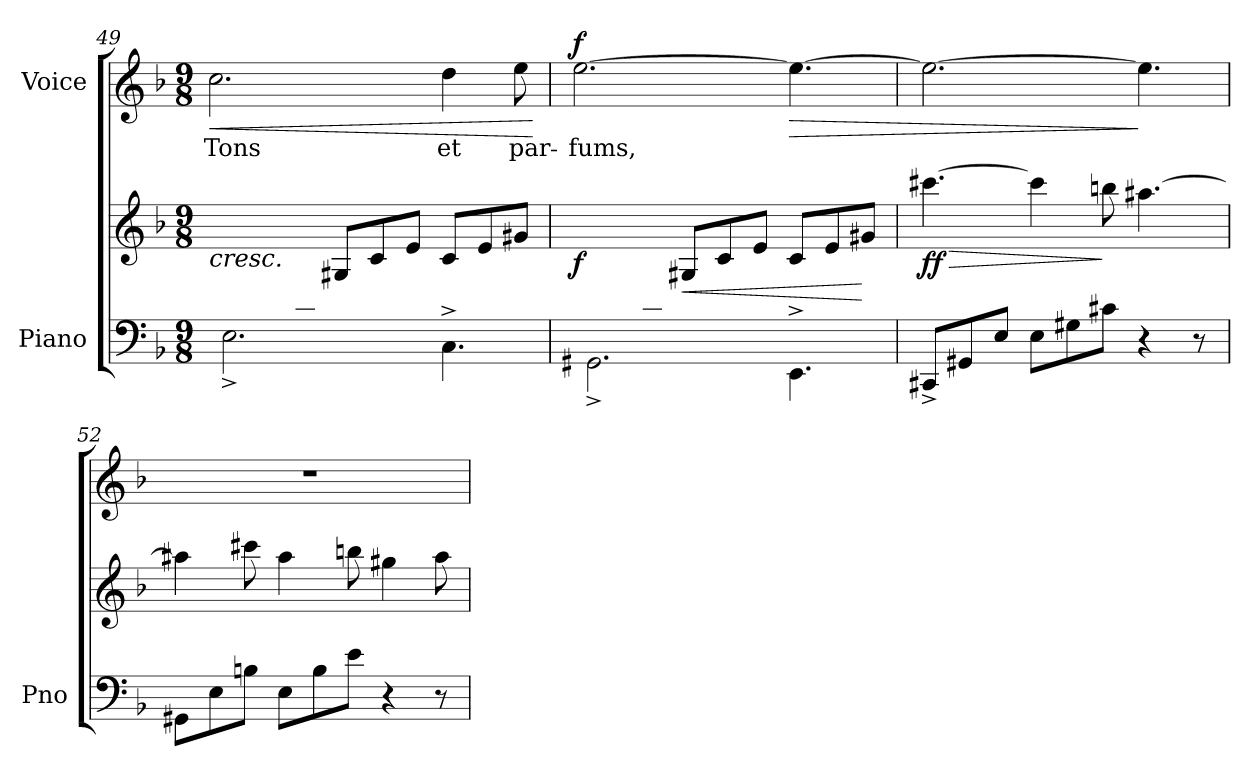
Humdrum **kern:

**kern	**kern	**dynam	**kern	**text	**dynam
*part2	*part2	*part2	*part1	*part1	*part1
*staff3	*staff2	*staff2/3	*staff1	*staff1	*staff1
*I"Piano	*	*	*I"Voice	*	*
*I'Pno	*	*	*	*	*
*clefF4	*clefG2	*	*clefG2	*	*
*k[b-]	*k[b-]	*	*k[b-]	*	*
*M9/8	*M9/8	*	*M9/8	*	*
=49	=49	=49	=49	=49	=49
*^	*	*	*	*	*
!	!	!LO:TX:b:i:t=cresc.	!	!	!	!
!	!	!	!	!	!LO:LY:b	!LO:HP:b
8E/Lyy	2.E^\	4.ryy	.	2.cc\	Tons	<
8G#X/	.	.	.	.	.	.
8c/J	.	.	.	.	.	.
4ryy	.	8G#X/L	.	.	.	.
.	.	8c/	.	.	.	.
8ryy	.	8e/J	.	.	.	.
!	!	!	!	!	!LO:LY:b	!
4ryy	4.C^\	8c/L	.	4dd\	et	.
.	.	8e/	.	.	.	.
!	!	!	!	!	!LO:LY:b	!
8ryy	.	8g#X/J	.	8ee\	par-	.
*v	*v	*	*	*	*	*
.	.	.	.	.	[
=50	=50	=50	=50	=50	=50
*^	*	*	*	*	*
!	!	!	!LO:DY:b	!	!LO:LY:b	!LO:DY:a
8GG#X/Lyy	2.GG#^\	4.ryy	f	[2.ee\	-fums,	f
8E/	.	.	.	.	.	.
8c/J	.	.	.	.	.	.
!	!	!	!LO:HP:b	!	!	!
4ryy	.	8G#X/L	<	.	.	.
.	.	8c/	.	.	.	.
8ryy	.	8e/J	.	.	.	.
!	!	!	!	!	!	!LO:HP:b
4ryy	4.EE^\	8c/L	.	4.ee\_	.	>
.	.	8e/	.	.	.	.
8ryy	.	8g#X/J	[	.	.	.
*v	*v	*	*	*	*	*
=51	=51	=51	=51	=51	=51
!	!	!LO:HP:b	!	!	!
!	!	!LO:DY:n=1:b	!	!	!
8CC#X^/L	[4.ccc#X\	> ff	2.ee\_	.	.
8GG#X/	.	.	.	.	.
8E/J	.	.	.	.	.
8E\L	4ccc#\]	.	.	.	.
8G#X\	.	.	.	.	.
8c#X\J	8bbn\	]	.	.	.
4r	[4.aa#X\	.	4.ee\]	.	]
8r	.	.	.	.	.
!!LO:LB:g=z
=52	=52	=52	=52	=52	=52
8GG#X\L	4aa#X\]	.	8%9r	.	.
8E\	.	.	.	.	.
8Bn\J	8ccc#X\	.	.	.	.
8E\L	4aa#\	.	.	.	.
8B\	.	.	.	.	.
8e\J	8bbn\	.	.	.	.
4r	4gg#X\	.	.	.	.
8r	8aa#\	.	.	.	.
=	=	=	=	=	=
*-	*-	*-	*-	*-	*-
